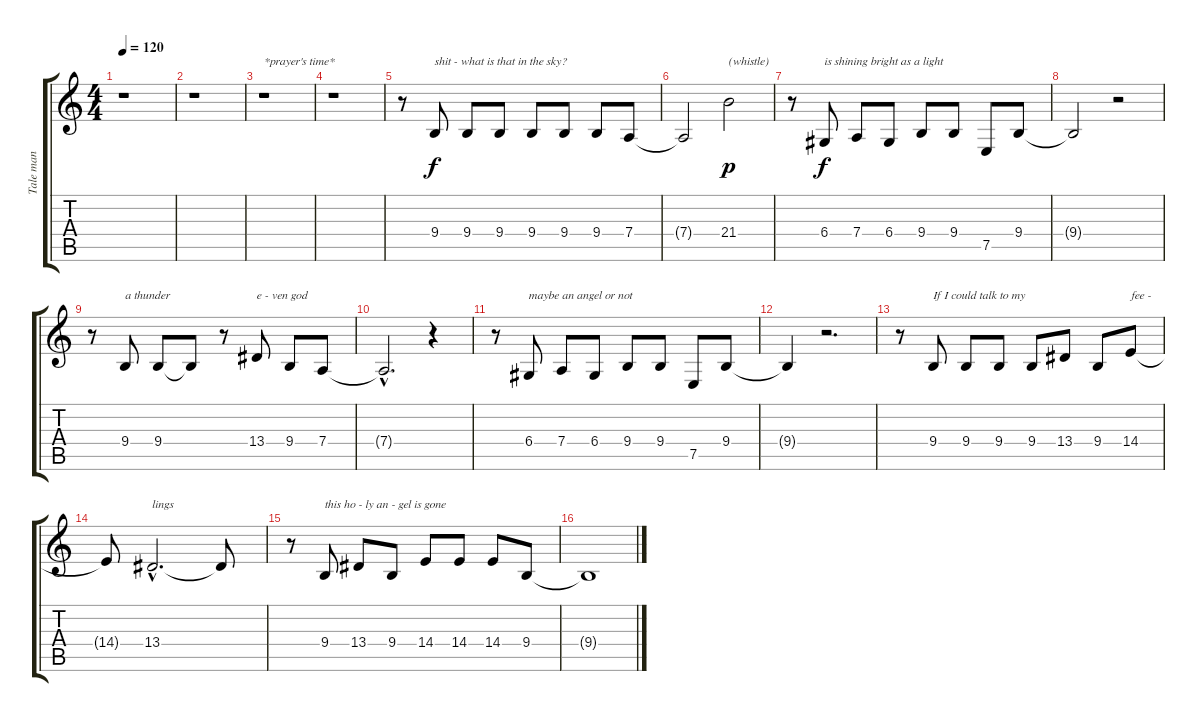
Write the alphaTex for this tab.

\track ("Tale man" "Tale man") {instrument synthvoice}
\staff {score tabs}
\tuning (E4 B3 G3 D3 A2 E2) {hide}
\ts (4 4)
\tempo 120
\clef g2
\ks c
r.1{dy f} |
r.1 |
r.1{txt "*prayer's time*"} |
r.1{volume 14} |
r.8 9.4.8{txt "shit - what is that in the sky?"} 9.4.8 9.4.8 9.4.8 9.4.8 9.4.8 7.4.8 |
7.4{t}.2 21.4.2{txt "(whistle)" dy p} |
r.8 6.4.8{txt "is shining bright as a light" dy f} 7.4.8 6.4.8 9.4.8 9.4.8 7.5.8 9.4.8 |
9.4{t}.2 r.2 |
r.8 9.4.8{txt "a thunder"} 9.4.8 9.4{t}.8 r.8 13.4.8{txt "e - ven god"} 9.4.8 7.4.8 |
7.4{hac t}.2{d} r.4 |
r.8 6.4.8{txt "maybe an angel or not"} 7.4.8 6.4.8 9.4.8 9.4.8 7.5.8 9.4.8 |
9.4{t}.4 r.2{d} |
r.8 9.4.8{txt "If I could talk to my"} 9.4.8 9.4.8 9.4.8 13.4.8 9.4.8 14.4.8{txt "fee - "} |
14.4{t}.8 13.4{hac}.2{d txt "lings"} 13.4{t}.8 |
r.8 9.4.8{txt "this ho - ly an - gel is gone"} 13.4.8 9.4.8 14.4.8 14.4.8 14.4.8 9.4.8 |
9.4{t}.1
